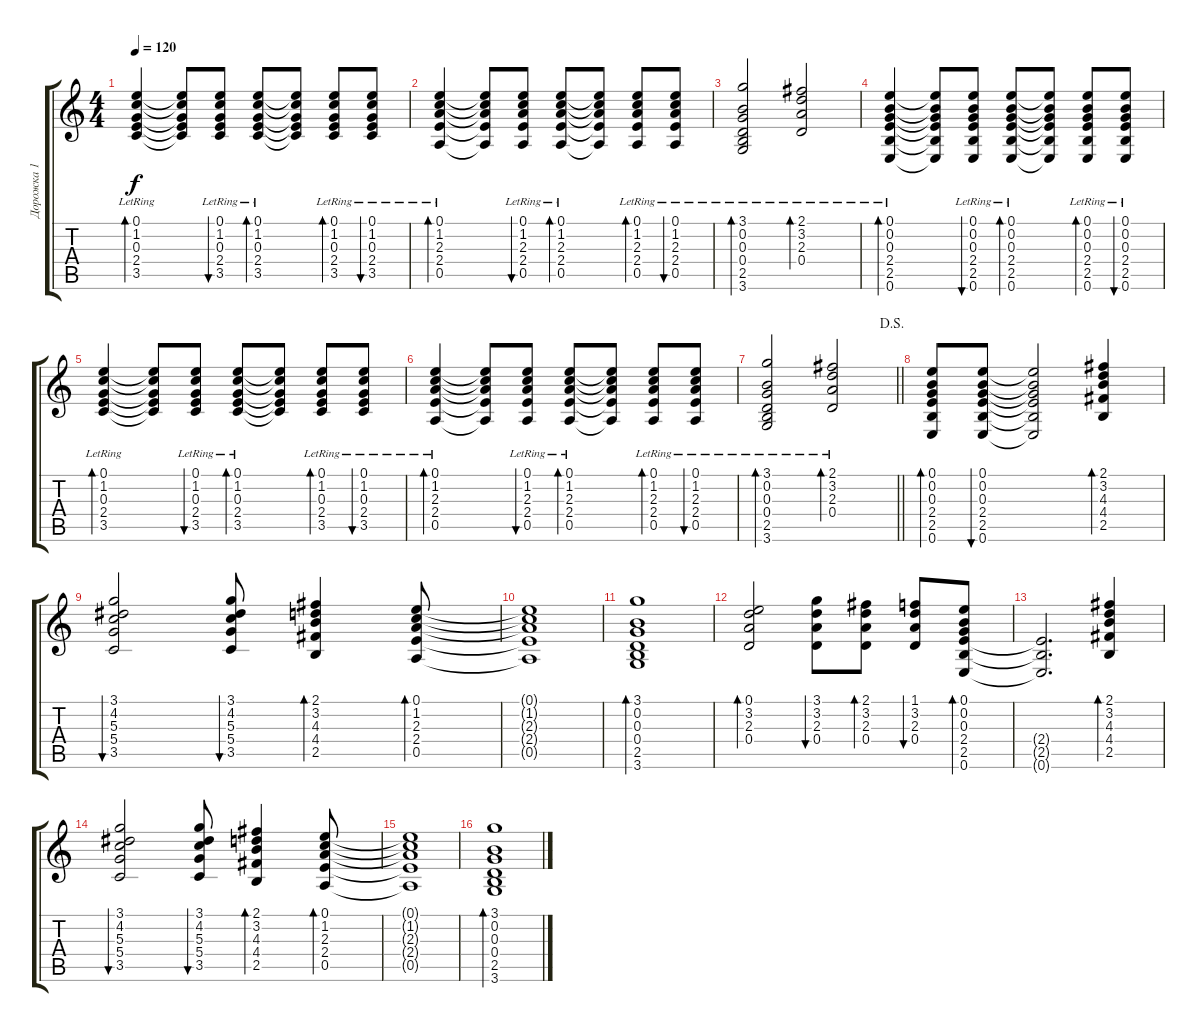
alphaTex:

\track ("Дорожка 1" "Дорожка 1") {instrument acousticguitarsteel}
\staff {score tabs}
\tuning (E4 B3 G3 D3 A2 E2) {hide}
\ts (4 4)
\tempo 120
\clef g2
\ks c
(0.1{lr} 1.2{lr} 0.3{lr} 2.4{lr} 3.5{lr}).4{bd 60 dy f} (0.1{t} 1.2{t} 0.3{t} 2.4{t} 3.5{t}).8 (0.1{lr} 1.2{lr} 0.3{lr} 2.4{lr} 3.5{lr}).8{bu 60} (0.1{lr} 1.2{lr} 0.3{lr} 2.4{lr} 3.5{lr}).8{bd 60} (0.1{t} 1.2{t} 0.3{t} 2.4{t} 3.5{t}).8 (0.1{lr} 1.2{lr} 0.3{lr} 2.4{lr} 3.5{lr}).8{bd 60} (0.1{lr} 1.2{lr} 0.3{lr} 2.4{lr} 3.5{lr}).8{bu 60} |
(0.1{lr} 1.2{lr} 2.3{lr} 2.4{lr} 0.5{lr}).4{bd 60} (0.1{t} 1.2{t} 2.3{t} 2.4{t} 0.5{t}).8 (0.1{lr} 1.2{lr} 2.3{lr} 2.4{lr} 0.5{lr}).8{bu 60} (0.1{lr} 1.2{lr} 2.3{lr} 2.4{lr} 0.5{lr}).8{bd 60} (0.1{t} 1.2{t} 2.3{t} 2.4{t} 0.5{t}).8 (0.1{lr} 1.2{lr} 2.3{lr} 2.4{lr} 0.5{lr}).8{bd 60} (0.1{lr} 1.2{lr} 2.3{lr} 2.4{lr} 0.5{lr}).8{bu 60} |
(3.1{lr} 0.2{lr} 0.3{lr} 0.4{lr} 2.5{lr} 3.6{lr}).2{bd 60} (2.1{lr} 3.2{lr} 2.3{lr} 0.4{lr}).2{bd 60} |
(0.1{lr} 0.2{lr} 0.3{lr} 2.4{lr} 2.5{lr} 0.6{lr}).4{bd 60} (0.1{t} 0.2{t} 0.3{t} 2.4{t} 2.5{t} 0.6{t}).8 (0.1{lr} 0.2{lr} 0.3{lr} 2.4{lr} 2.5{lr} 0.6{lr}).8{bu 60} (0.1{lr} 0.2{lr} 0.3{lr} 2.4{lr} 2.5{lr} 0.6{lr}).8{bd 60} (0.1{t} 0.2{t} 0.3{t} 2.4{t} 2.5{t} 0.6{t}).8 (0.1{lr} 0.2{lr} 0.3{lr} 2.4{lr} 2.5{lr} 0.6{lr}).8{bd 60} (0.1{lr} 0.2{lr} 0.3{lr} 2.4{lr} 2.5{lr} 0.6{lr}).8{bu 60} |
(0.1{lr} 1.2{lr} 0.3{lr} 2.4{lr} 3.5{lr}).4{bd 60} (0.1{t} 1.2{t} 0.3{t} 2.4{t} 3.5{t}).8 (0.1{lr} 1.2{lr} 0.3{lr} 2.4{lr} 3.5{lr}).8{bu 60} (0.1{lr} 1.2{lr} 0.3{lr} 2.4{lr} 3.5{lr}).8{bd 60} (0.1{t} 1.2{t} 0.3{t} 2.4{t} 3.5{t}).8 (0.1{lr} 1.2{lr} 0.3{lr} 2.4{lr} 3.5{lr}).8{bd 60} (0.1{lr} 1.2{lr} 0.3{lr} 2.4{lr} 3.5{lr}).8{bu 60} |
(0.1{lr} 1.2{lr} 2.3{lr} 2.4{lr} 0.5{lr}).4{bd 60} (0.1{t} 1.2{t} 2.3{t} 2.4{t} 0.5{t}).8 (0.1{lr} 1.2{lr} 2.3{lr} 2.4{lr} 0.5{lr}).8{bu 60} (0.1{lr} 1.2{lr} 2.3{lr} 2.4{lr} 0.5{lr}).8{bd 60} (0.1{t} 1.2{t} 2.3{t} 2.4{t} 0.5{t}).8 (0.1{lr} 1.2{lr} 2.3{lr} 2.4{lr} 0.5{lr}).8{bd 60} (0.1{lr} 1.2{lr} 2.3{lr} 2.4{lr} 0.5{lr}).8{bu 60} |
\jump dalsegno
\barLineRight lightlight
(3.1{lr} 0.2{lr} 0.3{lr} 0.4{lr} 2.5{lr} 3.6{lr}).2{bd 60} (2.1{lr} 3.2{lr} 2.3{lr} 0.4{lr}).2{bd 60} |
(0.1 0.2 0.3 2.4 2.5 0.6).8{bd 60} (0.1 0.2 0.3 2.4 2.5 0.6).8{bu 60} (0.1{t} 0.2{t} 0.3{t} 2.4{t} 2.5{t} 0.6{t}).2 (2.1 3.2 4.3 4.4 2.5).4{bd 60} |
(3.1 4.2 5.3 5.4 3.5).2{bu 60} (3.1 4.2 5.3 5.4 3.5).8{bu 60} (2.1 3.2 4.3 4.4 2.5).4{bd 60} (0.1 1.2 2.3 2.4 0.5).8{bd 60} |
(0.1{t} 1.2{t} 2.3{t} 2.4{t} 0.5{t}).1 |
(3.1 0.2 0.3 0.4 2.5 3.6).1{bd 60} |
(0.1 3.2 2.3 0.4).2{bd 60} (3.1 3.2 2.3 0.4).8{bu 60} (2.1 3.2 2.3 0.4).8{bd 60} (1.1 3.2 2.3 0.4).8{bu 60} (0.1 0.2 0.3 2.4 2.5 0.6).8{bd 60} |
(2.4{t} 2.5{t} 0.6{t}).2{d} (2.1 3.2 4.3 4.4 2.5).4{bd 60} |
(3.1 4.2 5.3 5.4 3.5).2{bu 60} (3.1 4.2 5.3 5.4 3.5).8{bu 60} (2.1 3.2 4.3 4.4 2.5).4{bd 60} (0.1 1.2 2.3 2.4 0.5).8{bd 60} |
(0.1{t} 1.2{t} 2.3{t} 2.4{t} 0.5{t}).1 |
(3.1 0.2 0.3 0.4 2.5 3.6).1{bd 60}
